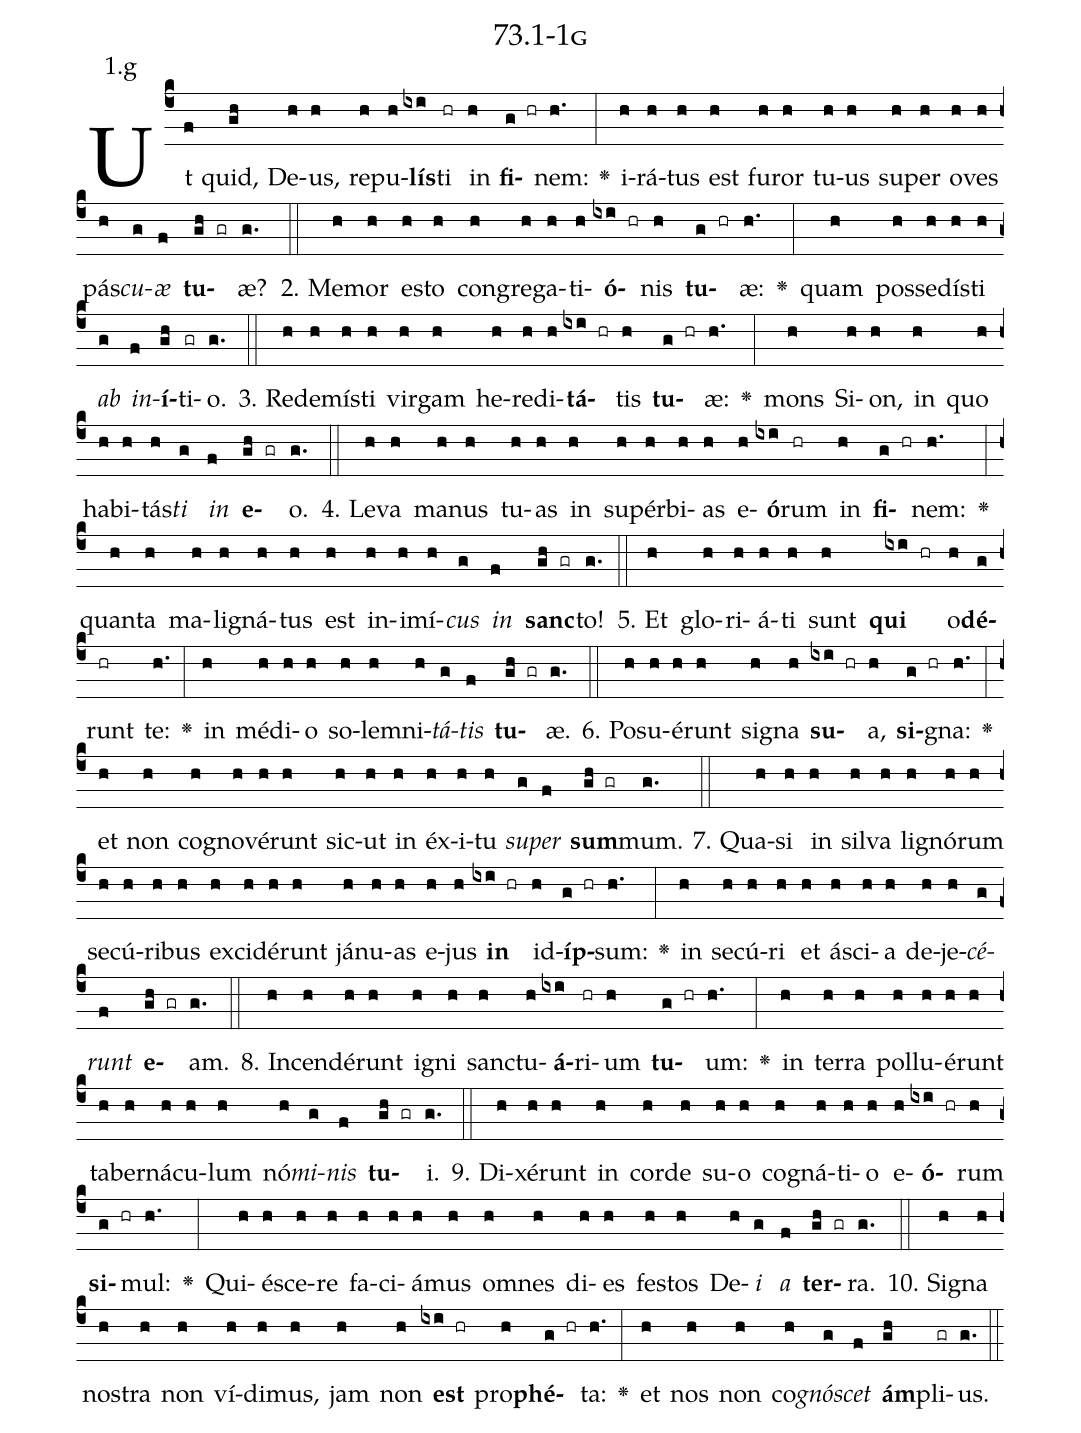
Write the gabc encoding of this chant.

name: 73.1-1g;
annotation: 1.g;
%%
(c4)Ut(f) quid,(gh) De(h)us,(h) re(h)pu(h)<b>lís</b>(ixi)ti(hr) in(h) <b>fi</b>(g hr)nem:(h.) <v>\greheightstar</v>(:) i(h)rá(h)tus(h) est(h) fu(h)ror(h) tu(h)us(h) su(h)per(h) o(h)ves(h) pás(h)<i>cu</i>(g)<i>æ</i>(f) <b>tu</b>(gh gr)æ?(g.) (::)
2. Me(h)mor(h) es(h)to(h) con(h)gre(h)ga(h)ti(h)<b>ó</b>(ixi hr)nis(h) <b>tu</b>(g hr)æ:(h.) <v>\greheightstar</v>(:) quam(h) pos(h)se(h)dís(h)ti(h) <i>ab</i>(g) <i>in</i>(f)<b>í</b>(gh)ti(gr)o.(g.) (::)
3. Red(h)e(h)mís(h)ti(h) vir(h)gam(h) he(h)re(h)di(h)<b>tá</b>(ixi hr)tis(h) <b>tu</b>(g hr)æ:(h.) <v>\greheightstar</v>(:) mons(h) Si(h)on,(h) in(h) quo(h) ha(h)bi(h)tás(h)<i>ti</i>(g) <i>in</i>(f) <b>e</b>(gh gr)o.(g.) (::)
4. Le(h)va(h) ma(h)nus(h) tu(h)as(h) in(h) su(h)pér(h)bi(h)as(h) e(h)<b>ó</b>(ixi)rum(hr) in(h) <b>fi</b>(g hr)nem:(h.) <v>\greheightstar</v>(:) quan(h)ta(h) ma(h)li(h)gná(h)tus(h) est(h) in(h)i(h)mí(h)<i>cus</i>(g) <i>in</i>(f) <b>sanc</b>(gh gr)to!(g.) (::)
5. Et(h) glo(h)ri(h)á(h)ti(h) sunt(h) <b>qui</b>(ixi hr) o(h)<b>dé</b>(g)runt(hr) te:(h.) <v>\greheightstar</v>(:) in(h) mé(h)di(h)o(h) so(h)lem(h)ni(h)<i>tá</i>(g)<i>tis</i>(f) <b>tu</b>(gh gr)æ.(g.) (::)
6. Po(h)su(h)é(h)runt(h) si(h)gna(h) <b>su</b>(ixi hr)a,(h) <b>si</b>(g hr)gna:(h.) <v>\greheightstar</v>(:) et(h) non(h) co(h)gno(h)vé(h)runt(h) sic(h)ut(h) in(h) éx(h)i(h)tu(h) <i>su</i>(g)<i>per</i>(f) <b>sum</b>(gh gr)mum.(g.) (::)
7. Qua(h)si(h) in(h) sil(h)va(h) li(h)gnó(h)rum(h) se(h)cú(h)ri(h)bus(h) ex(h)ci(h)dé(h)runt(h) já(h)nu(h)as(h) e(h)jus(h) <b>in</b>(ixi hr) id(h)<b>íp</b>(g hr)sum:(h.) <v>\greheightstar</v>(:) in(h) se(h)cú(h)ri(h) et(h) á(h)sci(h)a(h) de(h)je(h)<i>cé</i>(g)<i>runt</i>(f) <b>e</b>(gh gr)am.(g.) (::)
8. In(h)cen(h)dé(h)runt(h) i(h)gni(h) sanc(h)tu(h)<b>á</b>(ixi)ri(hr)um(h) <b>tu</b>(g hr)um:(h.) <v>\greheightstar</v>(:) in(h) ter(h)ra(h) pol(h)lu(h)é(h)runt(h) ta(h)ber(h)ná(h)cu(h)lum(h) nó(h)<i>mi</i>(g)<i>nis</i>(f) <b>tu</b>(gh gr)i.(g.) (::)
9. Di(h)xé(h)runt(h) in(h) cor(h)de(h) su(h)o(h) co(h)gná(h)ti(h)o(h) e(h)<b>ó</b>(ixi hr)rum(h) <b>si</b>(g hr)mul:(h.) <v>\greheightstar</v>(:) Qui(h)é(h)sce(h)re(h) fa(h)ci(h)á(h)mus(h) om(h)nes(h) di(h)es(h) fes(h)tos(h) De(h)<i>i</i>(g) <i>a</i>(f) <b>ter</b>(gh gr)ra.(g.) (::)
10. Si(h)gna(h) nos(h)tra(h) non(h) ví(h)di(h)mus,(h) jam(h) non(h) <b>est</b>(ixi hr) pro(h)<b>phé</b>(g hr)ta:(h.) <v>\greheightstar</v>(:) et(h) nos(h) non(h) co(h)<i>gnó</i>(g)<i>scet</i>(f) <b>ám</b>(gh)pli(gr)us.(g.) (::)
